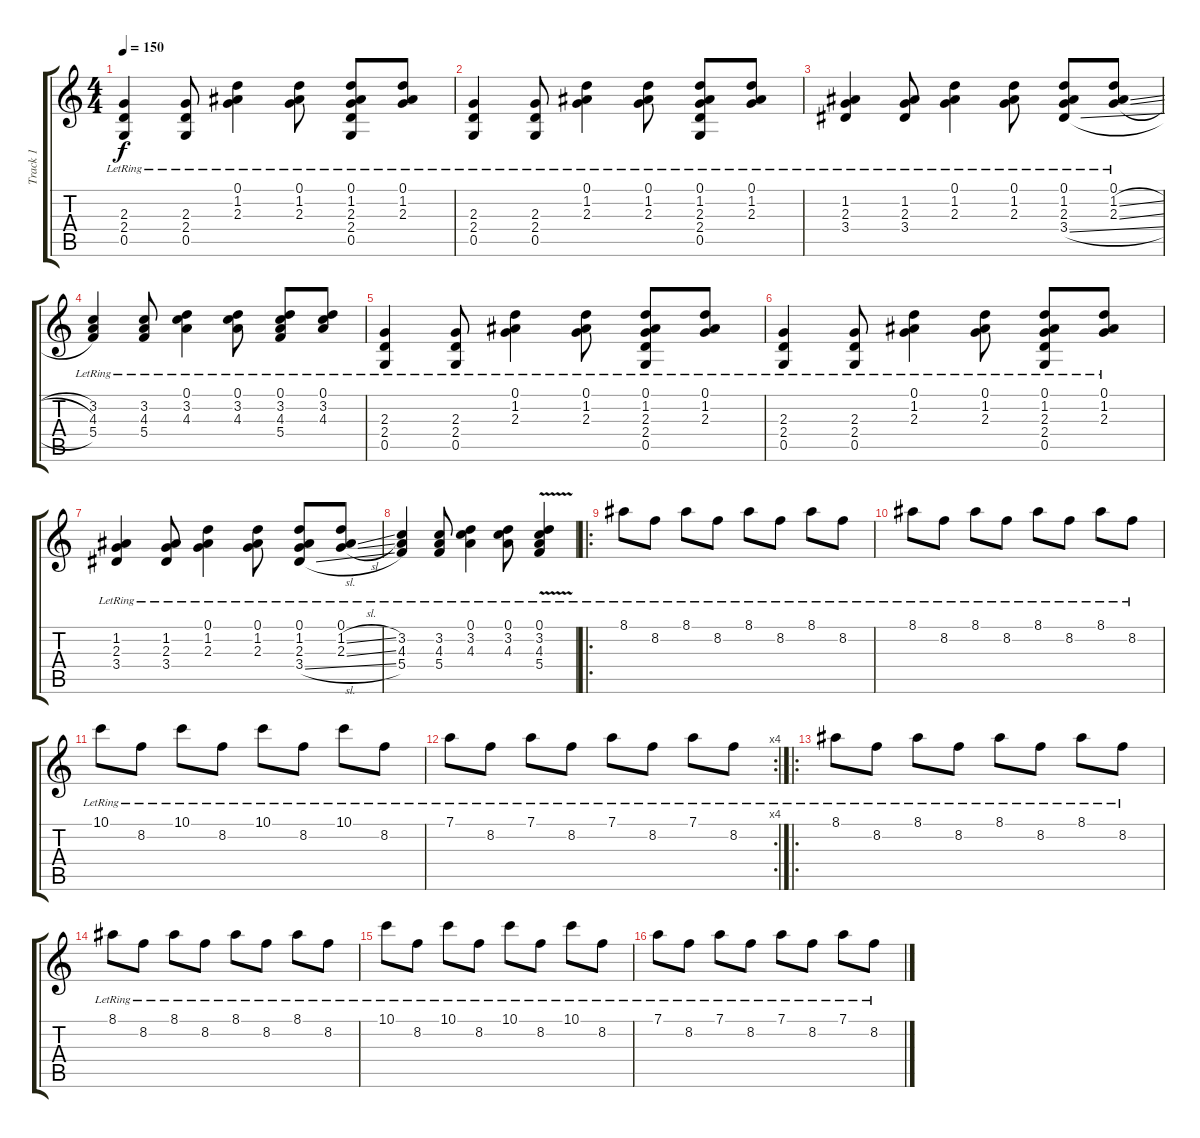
\track ("Track 1" "Track 1") {instrument acousticguitarsteel}
\staff {score tabs}
\tuning (D4 A3 F3 C3 G2 C2) {hide}
\ts (4 4)
\tempo 150
\clef g2
\ks c
(2.3{lr} 2.4{lr} 0.5{lr}).4{dy f} (2.3{lr} 2.4{lr} 0.5{lr}).8 (0.1{lr} 1.2{lr} 2.3{lr}).4 (0.1{lr} 1.2{lr} 2.3{lr}).8 (0.1{lr} 1.2{lr} 2.3{lr} 2.4 0.5).8 (0.1{lr} 1.2{lr} 2.3{lr}).8 |
(2.3{lr} 2.4{lr} 0.5{lr}).4 (2.3{lr} 2.4{lr} 0.5{lr}).8 (0.1{lr} 1.2{lr} 2.3{lr}).4 (0.1{lr} 1.2{lr} 2.3{lr}).8 (0.1{lr} 1.2{lr} 2.3{lr} 2.4 0.5).8 (0.1{lr} 1.2{lr} 2.3{lr}).8 |
(1.2 2.3{lr} 3.4{lr}).4 (1.2 2.3{lr} 3.4{lr}).8 (0.1{lr} 1.2{lr} 2.3{lr}).4 (0.1{lr} 1.2{lr} 2.3{lr}).8 (0.1{lr} 1.2{lr} 2.3{lr} 3.4{sl}).8 (0.1{lr} 1.2{sl lr} 2.3{sl lr}).8 |
(3.2 4.3{lr} 5.4{lr}).4 (3.2 4.3{lr} 5.4{lr}).8 (0.1{lr} 3.2{lr} 4.3{lr}).4 (0.1{lr} 3.2{lr} 4.3{lr}).8 (0.1{lr} 3.2{lr} 4.3{lr} 5.4).8 (0.1{lr} 3.2{lr} 4.3{lr}).8 |
(2.3{lr} 2.4{lr} 0.5{lr}).4 (2.3{lr} 2.4{lr} 0.5{lr}).8 (0.1{lr} 1.2{lr} 2.3{lr}).4 (0.1{lr} 1.2{lr} 2.3{lr}).8 (0.1{lr} 1.2{lr} 2.3{lr} 2.4 0.5).8 (0.1{lr} 1.2{lr} 2.3{lr}).8 |
(2.3{lr} 2.4{lr} 0.5{lr}).4 (2.3{lr} 2.4{lr} 0.5{lr}).8 (0.1{lr} 1.2{lr} 2.3{lr}).4 (0.1{lr} 1.2{lr} 2.3{lr}).8 (0.1{lr} 1.2{lr} 2.3{lr} 2.4 0.5).8 (0.1{lr} 1.2{lr} 2.3{lr}).8 |
(1.2 2.3{lr} 3.4{lr}).4 (1.2 2.3{lr} 3.4{lr}).8 (0.1{lr} 1.2{lr} 2.3{lr}).4 (0.1{lr} 1.2{lr} 2.3{lr}).8 (0.1{lr} 1.2{lr} 2.3{lr} 3.4{sl}).8 (0.1{lr} 1.2{sl lr} 2.3{sl lr}).8 |
(3.2 4.3{lr} 5.4{lr}).4 (3.2 4.3{lr} 5.4{lr}).8 (0.1{lr} 3.2{lr} 4.3{lr}).4 (0.1{lr} 3.2{lr} 4.3{lr}).8 (0.1{lr} 3.2{v lr} 4.3{v lr} 5.4{v}).4 |
\ro
8.1{lr}.8 8.2{lr}.8 8.1{lr}.8 8.2{lr}.8 8.1{lr}.8 8.2{lr}.8 8.1{lr}.8 8.2{lr}.8 |
8.1{lr}.8 8.2{lr}.8 8.1{lr}.8 8.2{lr}.8 8.1{lr}.8 8.2{lr}.8 8.1{lr}.8 8.2{lr}.8 |
10.1{lr}.8 8.2{lr}.8 10.1{lr}.8 8.2{lr}.8 10.1{lr}.8 8.2{lr}.8 10.1{lr}.8 8.2{lr}.8 |
\rc 4
7.1{lr}.8 8.2{lr}.8 7.1{lr}.8 8.2{lr}.8 7.1{lr}.8 8.2{lr}.8 7.1{lr}.8 8.2{lr}.8 |
\ro
8.1{lr}.8 8.2{lr}.8 8.1{lr}.8 8.2{lr}.8 8.1{lr}.8 8.2{lr}.8 8.1{lr}.8 8.2{lr}.8 |
8.1{lr}.8 8.2{lr}.8 8.1{lr}.8 8.2{lr}.8 8.1{lr}.8 8.2{lr}.8 8.1{lr}.8 8.2{lr}.8 |
10.1{lr}.8 8.2{lr}.8 10.1{lr}.8 8.2{lr}.8 10.1{lr}.8 8.2{lr}.8 10.1{lr}.8 8.2{lr}.8 |
7.1{lr}.8 8.2{lr}.8 7.1{lr}.8 8.2{lr}.8 7.1{lr}.8 8.2{lr}.8 7.1{lr}.8 8.2{lr}.8
